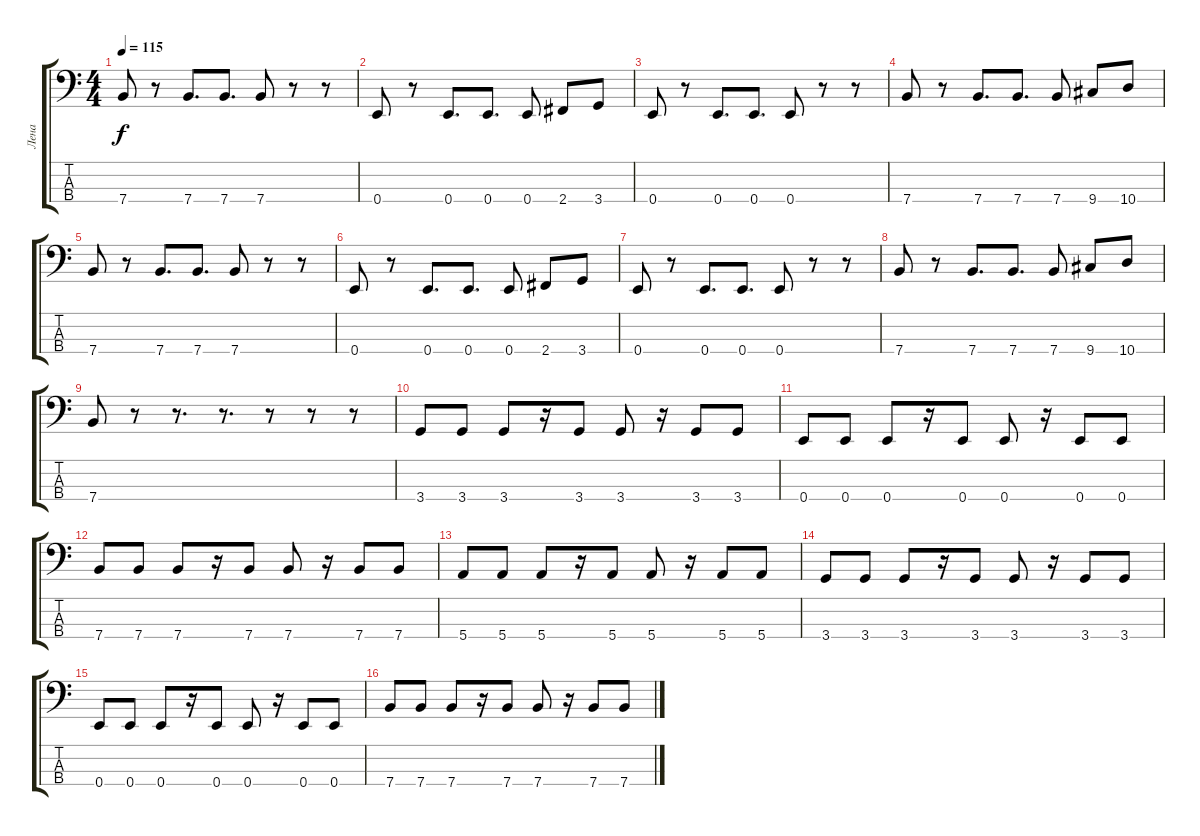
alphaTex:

\track ("Лена" "Лена") {instrument electricbassfinger}
\staff {score tabs}
\tuning (G2 D2 A1 E1) {hide}
\ts (4 4)
\tempo 115
\clef f4
\ks c
7.4.8{dy f} r.8 7.4.8{d} 7.4.8{d} 7.4.8 r.8 r.8 |
0.4.8 r.8 0.4.8{d} 0.4.8{d} 0.4.8 2.4.8 3.4.8 |
0.4.8 r.8 0.4.8{d} 0.4.8{d} 0.4.8 r.8 r.8 |
7.4.8 r.8 7.4.8{d} 7.4.8{d} 7.4.8 9.4.8 10.4.8 |
7.4.8 r.8 7.4.8{d} 7.4.8{d} 7.4.8 r.8 r.8 |
0.4.8 r.8 0.4.8{d} 0.4.8{d} 0.4.8 2.4.8 3.4.8 |
0.4.8 r.8 0.4.8{d} 0.4.8{d} 0.4.8 r.8 r.8 |
7.4.8 r.8 7.4.8{d} 7.4.8{d} 7.4.8 9.4.8 10.4.8 |
7.4.8 r.8 r.8{d} r.8{d} r.8 r.8 r.8 |
3.4.8 3.4.8 3.4.8 r.16 3.4.8 3.4.8 r.16 3.4.8 3.4.8 |
0.4.8 0.4.8 0.4.8 r.16 0.4.8 0.4.8 r.16 0.4.8 0.4.8 |
7.4.8 7.4.8 7.4.8 r.16 7.4.8 7.4.8 r.16 7.4.8 7.4.8 |
5.4.8 5.4.8 5.4.8 r.16 5.4.8 5.4.8 r.16 5.4.8 5.4.8 |
3.4.8 3.4.8 3.4.8 r.16 3.4.8 3.4.8 r.16 3.4.8 3.4.8 |
0.4.8 0.4.8 0.4.8 r.16 0.4.8 0.4.8 r.16 0.4.8 0.4.8 |
7.4.8 7.4.8 7.4.8 r.16 7.4.8 7.4.8 r.16 7.4.8 7.4.8
